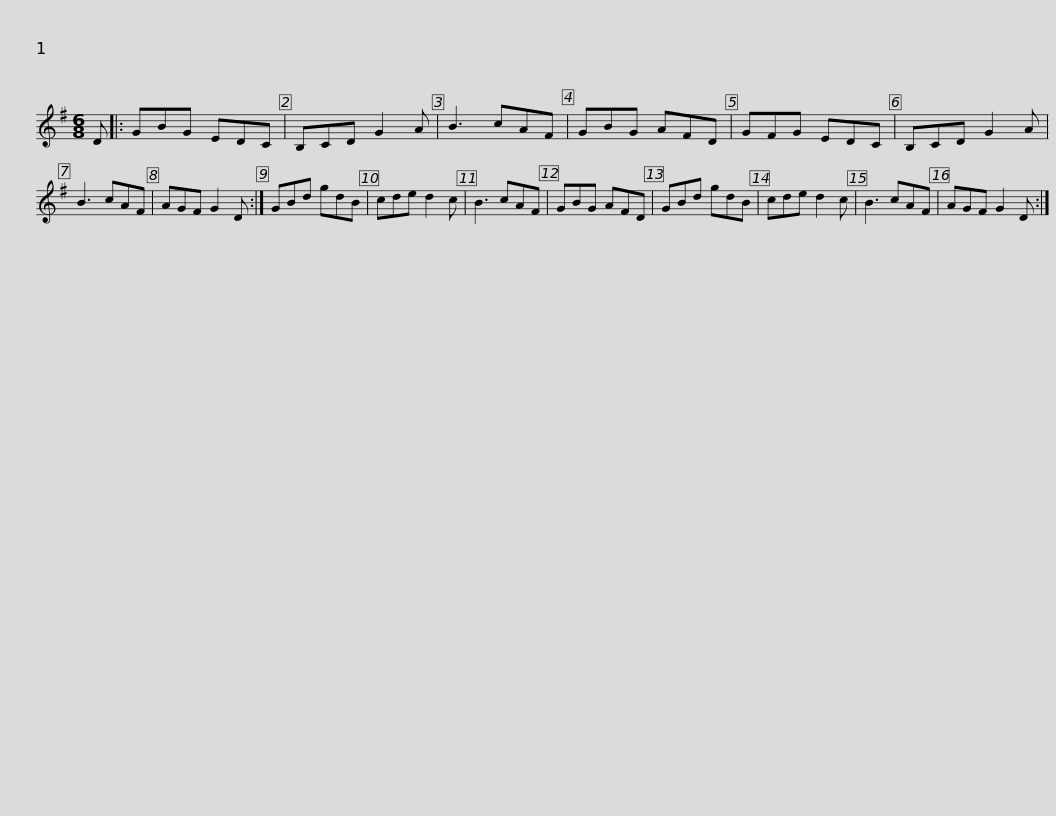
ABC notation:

X:1
L:1/8
M:6/8
I:linebreak $
K:G
V:1 treble
V:1
 D |: GBG EDC | B,CD G2 A | B3 cAF | GBG AFD | %5
 GFG EDC | B,CD G2 A | B3 cAF |$ AGF G2 D :| GBd gdB | %10
 cde d2 c | B3 cAF | GBG AFD | GBd gdB | cde d2 c | %15
 B3 cAF |$ AGF G2 D :| %17
